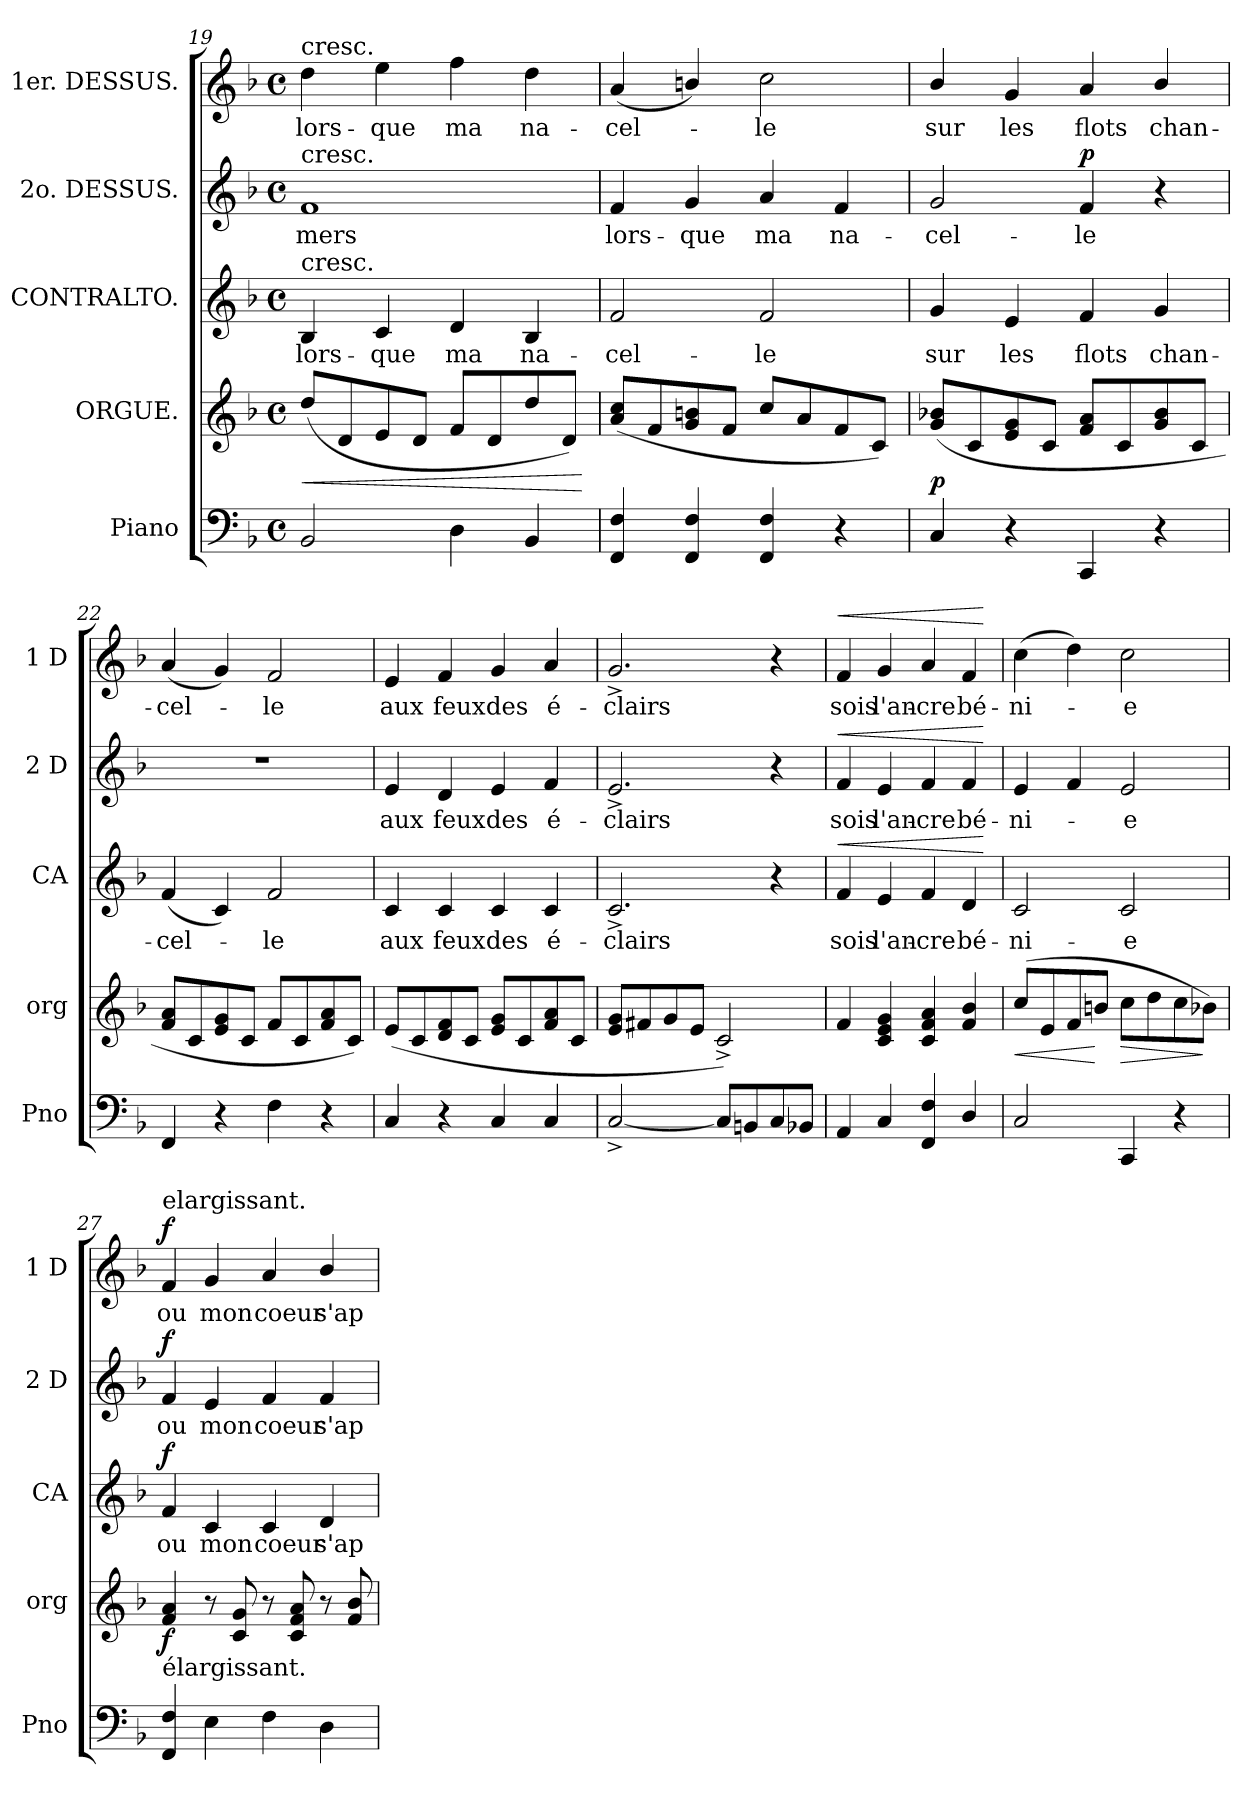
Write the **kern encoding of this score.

**kern	**kern	**dynam	**kern	**text	**dynam	**kern	**text	**dynam	**kern	**text	**dynam
*part5	*part4	*part4	*part3	*part3	*part3	*part2	*part2	*part2	*part1	*part1	*part1
*staff5	*staff4	*staff4	*staff3	*staff3	*staff3	*staff2	*staff2	*staff2	*staff1	*staff1	*staff1
*I"Piano	*I"ORGUE.	*	*I"CONTRALTO.	*	*	*I"2o. DESSUS.	*	*	*I"1er. DESSUS.	*	*
*I'Pno	*I'org	*	*I'CA	*	*	*I'2 D	*	*	*I'1 D	*	*
*clefF4	*clefG2	*	*clefG2	*	*	*clefG2	*	*	*clefG2	*	*
*k[b-]	*k[b-]	*	*k[b-]	*	*	*k[b-]	*	*	*k[b-]	*	*
*F:	*F:	*	*F:	*	*	*F:	*	*	*F:	*	*
*M4/4	*M4/4	*	*M4/4	*	*	*M4/4	*	*	*M4/4	*	*
*met(c)	*met(c)	*	*met(c)	*	*	*met(c)	*	*	*met(c)	*	*
=19	=19	=19	=19	=19	=19	=19	=19	=19	=19	=19	=19
!	!	!	!	!	!	!	!	!	!LO:TX:a:t=cresc.	!	!
!	!	!	!	!	!	!LO:TX:a:t=cresc.	!	!	!	!	!
!	!	!	!LO:TX:a:t=cresc.	!	!	!	!	!	!	!	!
!	!	!LO:HP:b	!	!	!	!	!	!	!	!	!
2BB-/	(8dd/L	<	4B-/	lors-	.	1f	mers	.	4dd\	lors-	.
.	8d/	.	.	.	.	.	.	.	.	.	.
.	8e/	.	4c/	-que	.	.	.	.	4ee\	-que	.
.	8d/J	.	.	.	.	.	.	.	.	.	.
4D\	8f/L	.	4d/	ma	.	.	.	.	4ff\	ma	.
.	8d/	.	.	.	.	.	.	.	.	.	.
4BB-/	8dd/	.	4B-/	na-	.	.	.	.	4dd\	na-	.
.	8d/J)	.	.	.	.	.	.	.	.	.	.
.	.	[	.	.	.	.	.	.	.	.	.
=20	=20	=20	=20	=20	=20	=20	=20	=20	=20	=20	=20
4FF/ 4F/	(8a/ 8cc/L	.	2f/	-cel-	.	4f/	lors-	.	(4a/	-cel-	.
.	8f/	.	.	.	.	.	.	.	.	.	.
4FF/ 4F/	8g/ 8bn/	.	.	.	.	4g/	-que	.	4bn/)	.	.
.	8f/J	.	.	.	.	.	.	.	.	.	.
4FF/ 4F/	8cc/L	.	2f/	-le	.	4a/	ma	.	2cc\	-le	.
.	8a/	.	.	.	.	.	.	.	.	.	.
4r	8f/	.	.	.	.	4f/	na-	.	.	.	.
.	8c/J)	.	.	.	.	.	.	.	.	.	.
=21	=21	=21	=21	=21	=21	=21	=21	=21	=21	=21	=21
!	!	!LO:DY:b	!	!	!	!	!	!	!	!	!
4C/	(8g/ 8b-X/L	p	4g/	sur	.	2g/	-cel-	.	4b-/	sur	.
.	8c/	.	.	.	.	.	.	.	.	.	.
4r	8e/ 8g/	.	4e/	les	.	.	.	.	4g/	les	.
.	8c/J	.	.	.	.	.	.	.	.	.	.
!	!	!	!	!	!	!	!	!LO:DY:a	!	!	!
4CC/	8f/ 8a/L	.	4f/	flots	.	4f/	-le	p	4a/	flots	.
.	8c/	.	.	.	.	.	.	.	.	.	.
4r	8g/ 8b-/	.	4g/	chan-	.	4r	.	.	4b-/	chan-	.
.	8c/J	.	.	.	.	.	.	.	.	.	.
=22	=22	=22	=22	=22	=22	=22	=22	=22	=22	=22	=22
4FF/	8f/ 8a/L	.	(4f/	-cel-	.	1r	.	.	(4a/	-cel-	.
.	8c/	.	.	.	.	.	.	.	.	.	.
4r	8e/ 8g/	.	4c/)	.	.	.	.	.	4g/)	.	.
.	8c/J	.	.	.	.	.	.	.	.	.	.
4F\	8f/L	.	2f/	-le	.	.	.	.	2f/	-le	.
.	8c/	.	.	.	.	.	.	.	.	.	.
4r	8f/ 8a/	.	.	.	.	.	.	.	.	.	.
.	8c/J)	.	.	.	.	.	.	.	.	.	.
=23	=23	=23	=23	=23	=23	=23	=23	=23	=23	=23	=23
4C/	(8e/L	.	4c/	aux	.	4e/	aux	.	4e/	aux	.
.	8c/	.	.	.	.	.	.	.	.	.	.
4r	8d/ 8f/	.	4c/	feux	.	4d/	feux	.	4f/	feux	.
.	8c/J	.	.	.	.	.	.	.	.	.	.
4C/	8e/ 8g/L	.	4c/	des	.	4e/	des	.	4g/	des	.
.	8c/	.	.	.	.	.	.	.	.	.	.
4C/	8f/ 8a/	.	4c/	é-	.	4f/	é-	.	4a/	é-	.
.	8c/J	.	.	.	.	.	.	.	.	.	.
=24	=24	=24	=24	=24	=24	=24	=24	=24	=24	=24	=24
[2C^/	8e/ 8g/L	.	2.c^>/	-clairs	.	2.e^>/	-clairs	.	2.g^>/	-clairs	.
.	8f#X/	.	.	.	.	.	.	.	.	.	.
.	8g/	.	.	.	.	.	.	.	.	.	.
.	8e/J	.	.	.	.	.	.	.	.	.	.
8C/L]	2c^>/)	.	.	.	.	.	.	.	.	.	.
8BBn/	.	.	.	.	.	.	.	.	.	.	.
8C/	.	.	4r	.	.	4r	.	.	4r	.	.
8BB-X/J	.	.	.	.	.	.	.	.	.	.	.
=25	=25	=25	=25	=25	=25	=25	=25	=25	=25	=25	=25
!	!	!	!	!	!LO:HP:a	!	!	!LO:HP:a	!	!	!LO:HP:a
4AA/	4f/	.	4f/	sois	<	4f/	sois	<	4f/	sois	<
4C/	4c/ 4e/ 4g/	.	4e/	l'an-	.	4e/	l'an-	.	4g/	l'an-	.
4FF/ 4F/	4c/ 4f/ 4a/	.	4f/	-cre	.	4f/	-cre	.	4a/	-cre	.
4D/	4f/ 4b-/	.	4d/	bé-	.	4f/	bé-	.	4f/	bé-	.
.	.	.	.	.	[	.	.	[	.	.	[
=26	=26	=26	=26	=26	=26	=26	=26	=26	=26	=26	=26
!	!	!LO:HP:b	!	!	!	!	!	!	!	!	!
2C/	(8cc/L	<	2c/	-ni-	.	4e/	-ni-	.	(4cc\	-ni-	.
.	8e/	.	.	.	.	.	.	.	.	.	.
.	8f/	.	.	.	.	4f/	.	.	4dd\)	.	.
.	8bn/J	[	.	.	.	.	.	.	.	.	.
!	!	!LO:HP:b	!	!	!	!	!	!	!	!	!
4CC/	8cc\L	>	2c/	-e	.	2e/	-e	.	2cc\	-e	.
.	8dd\	.	.	.	.	.	.	.	.	.	.
4r	8cc\	.	.	.	.	.	.	.	.	.	.
.	8b-X\J)	]	.	.	.	.	.	.	.	.	.
=27	=27	=27	=27	=27	=27	=27	=27	=27	=27	=27	=27
!	!	!	!	!	!	!	!	!	!LO:TX:a:t=elargissant.	!	!
!	!LO:TX:b:t=élargissant.	!	!	!	!	!	!	!	!	!	!
!	!	!LO:DY:b	!	!	!LO:DY:a	!	!	!LO:DY:a	!	!	!LO:DY:a
4FF/ 4F/	4f/ 4a/	f	4f/	ou	f	4f/	ou	f	4f/	ou	f
4E\	8r	.	4c/	mon	.	4e/	mon	.	4g/	mon	.
.	8c/ 8g/	.	.	.	.	.	.	.	.	.	.
4F\	8r	.	4c/	coeur	.	4f/	coeur	.	4a/	coeur	.
.	8c/ 8f/ 8a/	.	.	.	.	.	.	.	.	.	.
4D\	8r	.	4d/	s'ap-	.	4f/	s'ap-	.	4b-/	s'ap-	.
.	8f/ 8b-/	.	.	.	.	.	.	.	.	.	.
=	=	=	=	=	=	=	=	=	=	=	=
*-	*-	*-	*-	*-	*-	*-	*-	*-	*-	*-	*-
